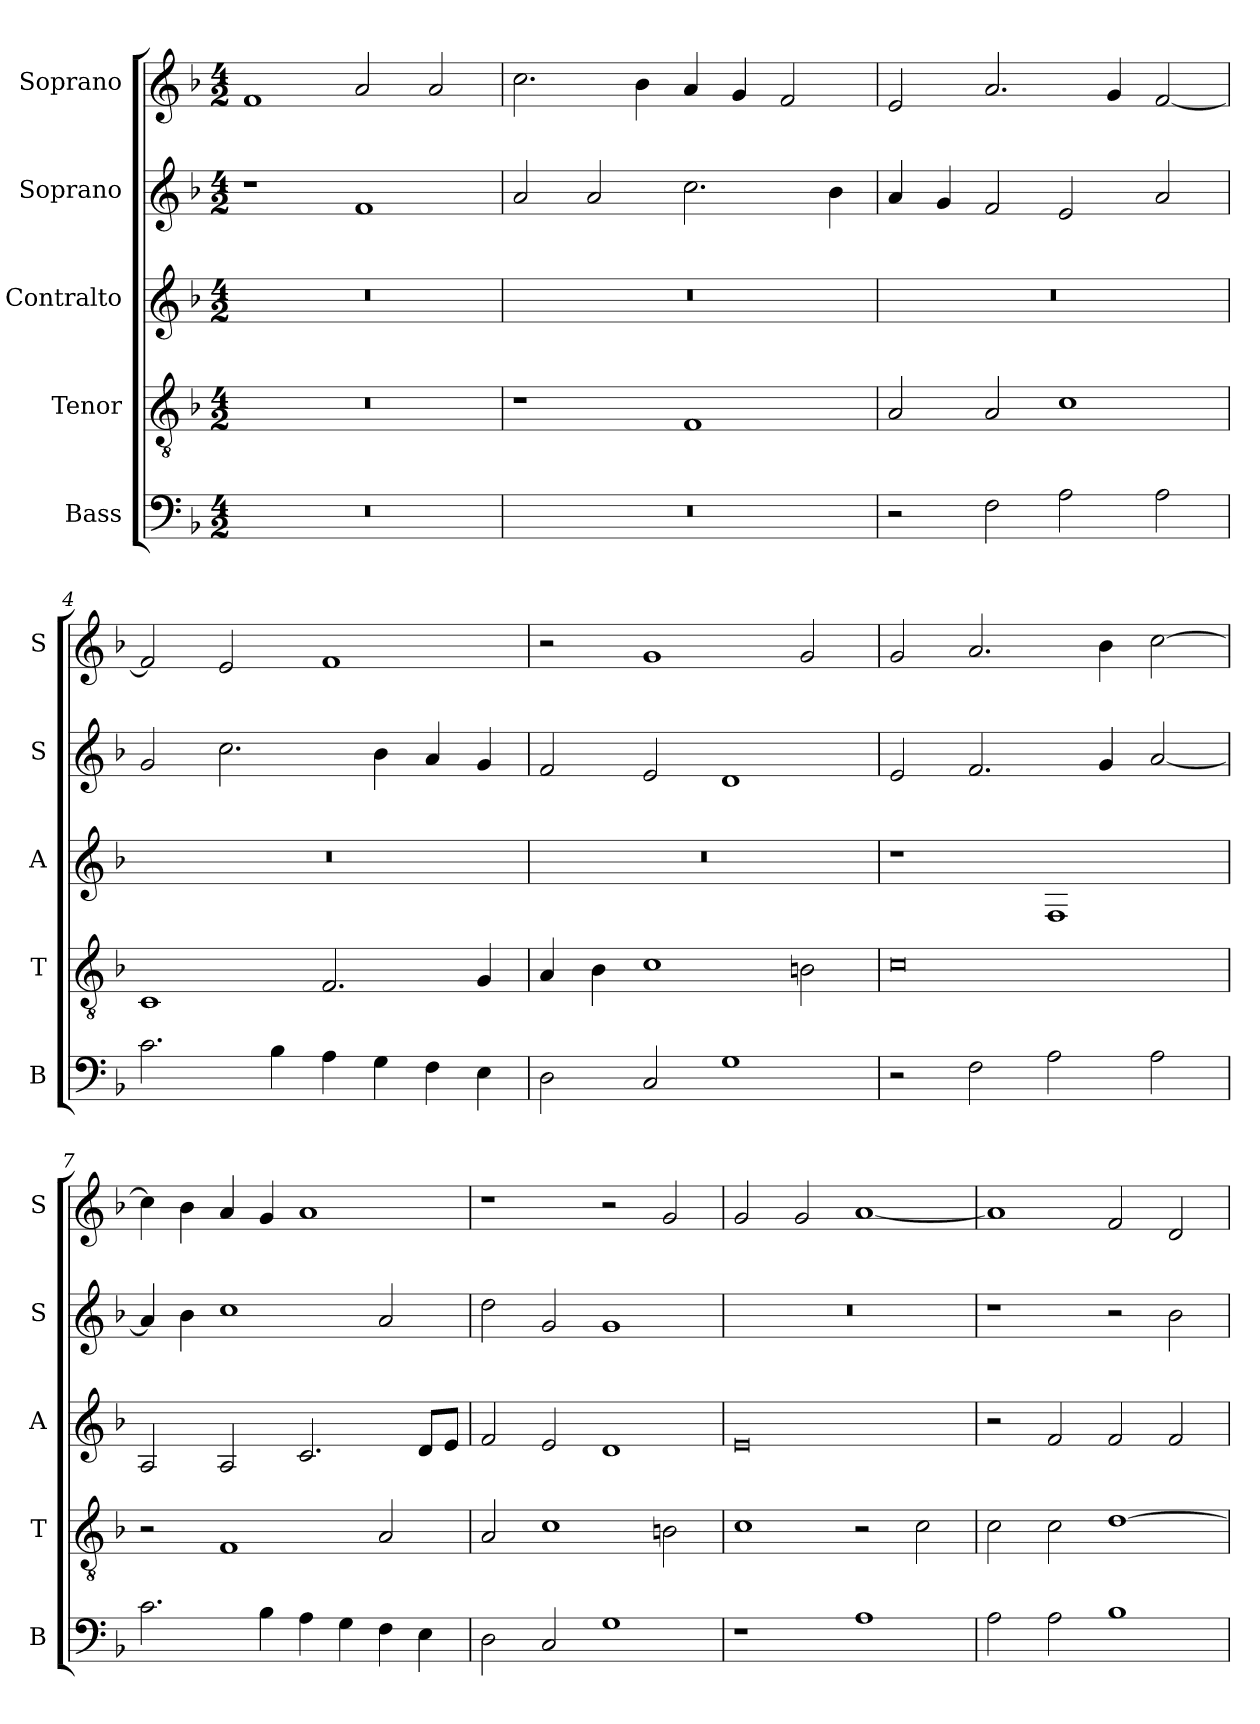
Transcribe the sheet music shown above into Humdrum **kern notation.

**kern	**kern	**kern	**kern	**kern
*part5	*part4	*part3	*part2	*part1
*staff5	*staff4	*staff3	*staff2	*staff1
*I"Bass	*I"Tenor	*I"Contralto	*I"Soprano	*I"Soprano
*I'B	*I'T	*I'A	*I'S	*I'S
*clefF4	*clefGv2	*clefG2	*clefG2	*clefG2
*k[b-]	*k[b-]	*k[b-]	*k[b-]	*k[b-]
*F:ion	*F:ion	*F:ion	*F:ion	*F:ion
*M4/2	*M4/2	*M4/2	*M4/2	*M4/2
=1	=1	=1	=1	=1
0r	0r	0r	1r	1f
.	.	.	1f	2a
.	.	.	.	2a
=2	=2	=2	=2	=2
0r	1r	0r	2a	2.cc
.	.	.	2a	.
.	.	.	.	4b-
.	1F	.	2.cc	4a
.	.	.	.	4g
.	.	.	.	2f
.	.	.	4b-	.
=3	=3	=3	=3	=3
2r	2A	0r	4a	2e
.	.	.	4g	.
2F	2A	.	2f	2.a
2A	1c	.	2e	.
.	.	.	.	4g
2A	.	.	2a	[2f
=4	=4	=4	=4	=4
2.c	1C	0r	2g	2f]
.	.	.	2.cc	2e
4B-	.	.	.	.
4A	2.F	.	.	1f
4G	.	.	4b-	.
4F	.	.	4a	.
4E	4G	.	4g	.
=5	=5	=5	=5	=5
2D	4A	0r	2f	2r
.	4B-	.	.	.
2C	1c	.	2e	1g
1G	.	.	1d	.
.	2Bn	.	.	2g
=6	=6	=6	=6	=6
2r	0c	1r	2e	2g
2F	.	.	2.f	2.a
2A	.	1F	.	.
.	.	.	4g	4b-
2A	.	.	[2a	[2cc
=7	=7	=7	=7	=7
2.c	2r	2A	4a]	4cc]
.	.	.	4b-	4b-
.	1F	2A	1cc	4a
4B-	.	.	.	4g
4A	.	2.c	.	1a
4G	.	.	.	.
4F	2A	.	2a	.
4E	.	8d/L	.	.
.	.	8e/J	.	.
=8	=8	=8	=8	=8
2D	2A	2f	2dd	1r
2C	1c	2e	2g	.
1G	.	1d	1g	2r
.	2Bn	.	.	2g
=9	=9	=9	=9	=9
1r	1c	0e	0r	2g
.	.	.	.	2g
1A	2r	.	.	[1a
.	2c	.	.	.
=10	=10	=10	=10	=10
2A	2c	2r	1r	1a]
2A	2c	2f	.	.
1B-	[1d	2f	2r	2f
.	.	2f	2b-	2d
=	=	=	=	=
*-	*-	*-	*-	*-
